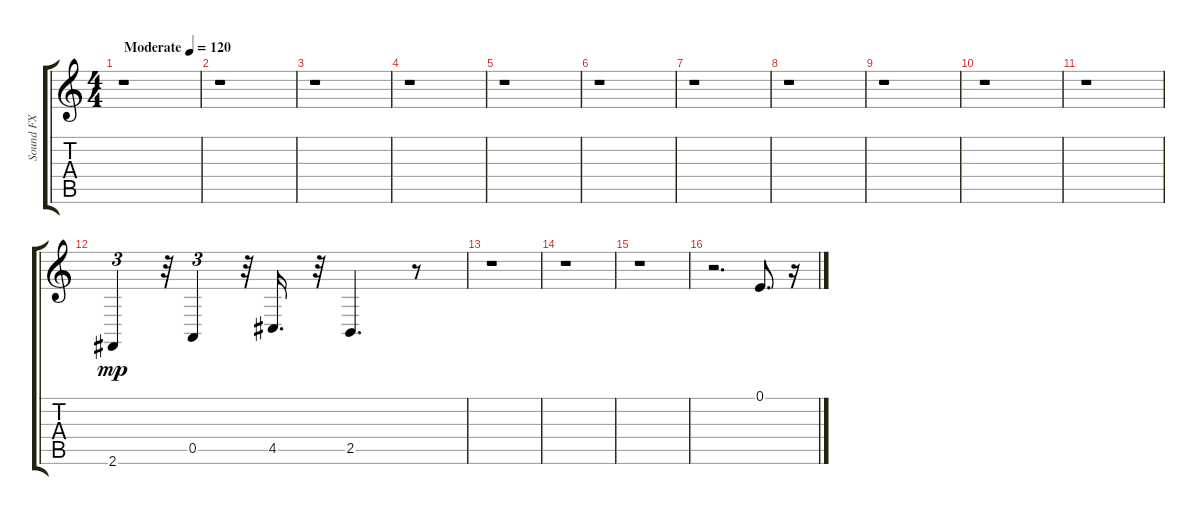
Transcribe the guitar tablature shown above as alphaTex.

\track ("Sound FX" "Sound FX") {instrument guitarfretnoise}
\staff {score tabs}
\tuning (E4 B3 G3 D3 A2 E2) {hide}
\ts (4 4)
\tempo (120 "Moderate")
\clef g2
\ks c
r.1{dy mp instrument guitarfretnoise} |
r.1 |
r.1 |
r.1 |
r.1 |
r.1 |
r.1 |
r.1 |
r.1 |
r.1 |
r.1 |
2.6.4{tu (3 2)} r.32{tu (3 2)} 0.5.4{tu (3 2)} r.32{tu (3 2)} 4.5.16{d} r.32 2.5.4{d} r.8 |
r.1 |
r.1 |
r.1 |
r.2{d} 0.1.8{d} r.16
